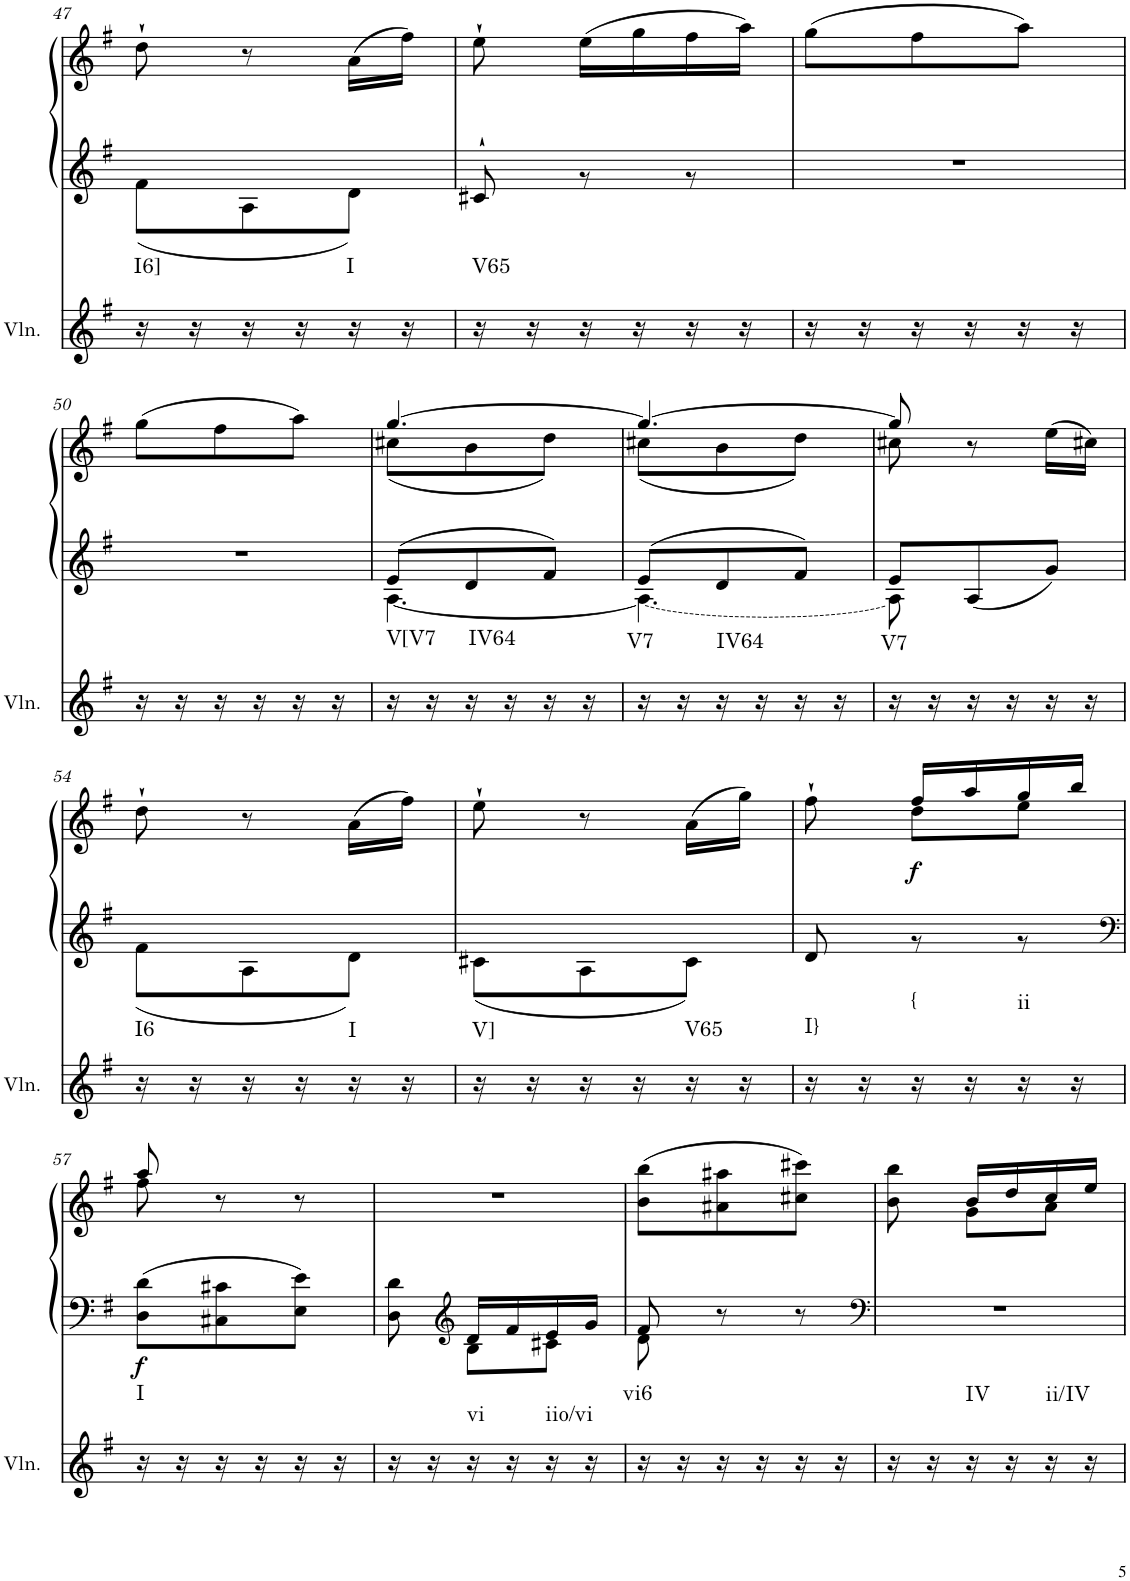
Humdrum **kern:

**kern	**harte	**kern	**kern	**dynam
*part2	*part2	*part1	*part1	*part1
*staff3	*	*staff2	*staff1	*staff1/2
*I"Violin	*	*I"Klavier linke Hand	*	*
*I'Vln.	*	*	*	*
!!LO:PB:g=z
*clefG2	*	*clefG2	*clefG2	*
*k[f#]	*	*k[f#]	*k[f#]	*
*M3/8	*	*M3/8	*M3/8	*
=47	=47	=47	=47	=47
*	*	*^	*	*
!	!LO:H:kt=I6]	!	!	!	!
16r	N	4.ryy	8f#\L	8dd`\	.
16r	.	.	.	.	.
16r	.	.	8A\	8r	.
16r	.	.	.	.	.
!	!LO:H:kt=I	!	!	!	!
16r	N	.	8d\J	(16a\LL	.
16r	.	.	.	16ff#\JJ)	.
=48	=48	=48	=48	=48	=48
!	!LO:H:kt=V65	!	!	!	!
16r	N	4.ryy	8c#X`/	8ee`\	.
16r	.	.	.	.	.
16r	.	.	8r	(16ee\LL	.
16r	.	.	.	16gg\	.
16r	.	.	8r	16ff#\	.
16r	.	.	.	16aa\JJ)	.
*	*	*v	*v	*	*
=49	=49	=49	=49	=49
16r	.	4.r	(8gg\L	.
16r	.	.	.	.
16r	.	.	8ff#\	.
16r	.	.	.	.
16r	.	.	8aa\J)	.
16r	.	.	.	.
!!LO:LB:g=z
=50	=50	=50	=50	=50
16r	.	4.r	(8gg\L	.
16r	.	.	.	.
16r	.	.	8ff#\	.
16r	.	.	.	.
16r	.	.	8aa\J)	.
16r	.	.	.	.
=51	=51	=51	=51	=51
*	*	*^	*^	*
!	!LO:H:kt=V[V7	!	!	!	!	!
16r	N	8e/L	[4.A\	[4.gg/	(8cc#X\L	.
16r	.	.	.	.	.	.
!	!LO:H:kt=IV64	!	!	!	!	!
16r	N	8d/	.	.	8b\	.
16r	.	.	.	.	.	.
16r	.	8f#/J	.	.	8dd\J)	.
16r	.	.	.	.	.	.
=52	=52	=52	=52	=52	=52	=52
!	!LO:H:kt=V7	!	!	!	!	!
16r	N	8e/L	4.A\_	4.gg/_	(8cc#X\L	.
16r	.	.	.	.	.	.
!	!LO:H:kt=IV64	!	!	!	!	!
16r	N	8d/	.	.	8b\	.
16r	.	.	.	.	.	.
16r	.	8f#/J	.	.	8dd\J)	.
16r	.	.	.	.	.	.
=53	=53	=53	=53	=53	=53	=53
!	!LO:H:kt=V7	!	!	!	!	!
16r	N	8e/L	8A\]	8gg/]	8cc#X\	.
16r	.	.	.	.	.	.
16r	.	8A/	4ryy	8r	4ryy	.
16r	.	.	.	.	.	.
16r	.	8g/J	.	(>16ee\LL	.	.
16r	.	.	.	16cc#X\JJ)	.	.
*	*	*	*	*v	*v	*
!!LO:LB:g=z
=54	=54	=54	=54	=54	=54
!	!LO:H:kt=I6	!	!	!	!
16r	N	4.ryy	8f#\L	8dd`\	.
16r	.	.	.	.	.
16r	.	.	8A\	8r	.
16r	.	.	.	.	.
!	!LO:H:kt=I	!	!	!	!
16r	N	.	8d\J	(16a\LL	.
16r	.	.	.	16ff#\JJ)	.
=55	=55	=55	=55	=55	=55
!	!LO:H:kt=V]	!	!	!	!
16r	N	4.ryy	8c#X\L	8ee`\	.
16r	.	.	.	.	.
16r	.	.	8A\	8r	.
16r	.	.	.	.	.
!	!LO:H:kt=V65	!	!	!	!
16r	N	.	8c#\J	(16a\LL	.
16r	.	.	.	16gg\JJ)	.
=56	=56	=56	=56	=56	=56
*	*	*	*	*^	*
!	!LO:H:kt=I}	!	!	!	!	!
16r	N	4.ryy	8d/	8ff#`\	8ryy	.
16r	.	.	.	.	.	.
!	!LO:H:kt={	!	!	!	!	!LO:DY:b
16r	N	.	8r	16ff#/LL	8dd\L	f
16r	.	.	.	16aa/	.	.
!	!LO:H:kt=ii	!	!	!	!	!
16r	N	.	8r	16gg/	8ee\J	.
16r	.	.	.	16bb/JJ	.	.
*	*	*v	*v	*	*	*
!!LO:LB:g=z	!!
=57	=57	=57	=57	=57	=57
*	*	*clefF4	*	*	*
!	!LO:H:kt=I	!	!	!	!LO:DY:b=2
16r	N	8D\ 8d\L	8aa/	8ff#\	f
16r	.	.	.	.	.
16r	.	8C#X\ 8c#X\	8r	4ryy	.
16r	.	.	.	.	.
16r	.	8E\ 8e\J	8r	.	.
16r	.	.	.	.	.
*	*	*	*v	*v	*
=58	=58	=58	=58	=58
*	*	*^	*	*
16r	.	8D\ 8d\	8ryy	4.r	.
16r	.	.	.	.	.
*	*	*clefG2	*	*	*
!	!LO:H:kt=vi	!	!	!	!
16r	N	16d/LL	8B\L	.	.
16r	.	16f#/	.	.	.
!	!LO:H:kt=iio/vi	!	!	!	!
16r	N	16e/	8c#X\J	.	.
16r	.	16g/JJ	.	.	.
=59	=59	=59	=59	=59	=59
!	!LO:H:kt=vi6	!	!	!	!
16r	N	8f#/	8d\	(8b\ 8bb\L	.
16r	.	.	.	.	.
16r	.	8r	4ryy	8a#X\ 8aa#X\	.
16r	.	.	.	.	.
16r	.	8r	.	8cc#X\ 8ccc#X\J)	.
16r	.	.	.	.	.
*	*	*v	*v	*	*
=60	=60	=60	=60	=60
*	*	*clefF4	*	*
*	*	*	*^	*
16r	.	4.r	8b\ 8bb\	8ryy	.
16r	.	.	.	.	.
!	!LO:H:kt=IV	!	!	!	!
16r	N	.	16b/LL	8g\L	.
16r	.	.	16dd/	.	.
!	!LO:H:kt=ii/IV	!	!	!	!
16r	N	.	16cc/	8a\J	.
16r	.	.	16ee/JJ	.	.
*	*	*	*v	*v	*
=	=	=	=	=
*-	*-	*-	*-	*-
